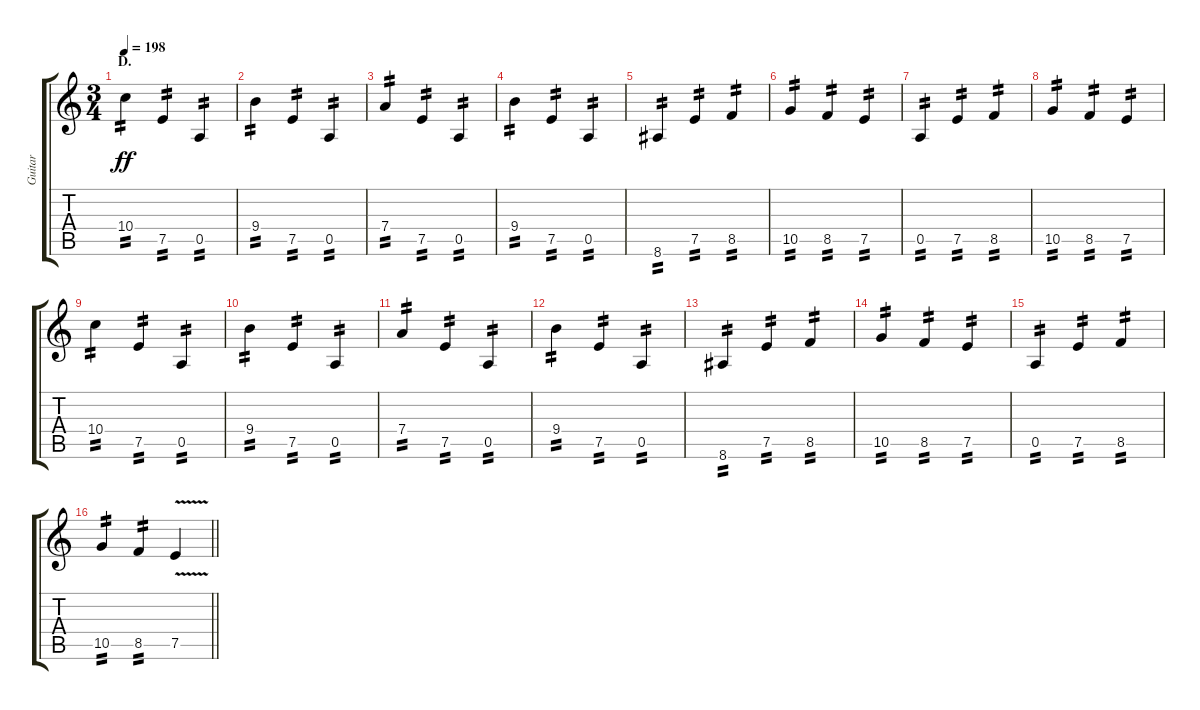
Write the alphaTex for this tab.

\track ("Guitar" "Guitar") {instrument distortionguitar}
\staff {score tabs}
\tuning (E4 B3 G3 D3 A2 D2) {hide}
\ts (3 4)
\section ("" "D.")
\tempo 198
\clef g2
\ks c
10.4.4{tp 2 dy ff} 7.5.4{tp 2} 0.5.4{tp 2} |
9.4.4{tp 2} 7.5.4{tp 2} 0.5.4{tp 2} |
7.4.4{tp 2} 7.5.4{tp 2} 0.5.4{tp 2} |
9.4.4{tp 2} 7.5.4{tp 2} 0.5.4{tp 2} |
8.6.4{tp 2} 7.5.4{tp 2} 8.5.4{tp 2} |
10.5.4{tp 2} 8.5.4{tp 2} 7.5.4{tp 2} |
0.5.4{tp 2} 7.5.4{tp 2} 8.5.4{tp 2} |
10.5.4{tp 2} 8.5.4{tp 2} 7.5.4{tp 2} |
10.4.4{tp 2} 7.5.4{tp 2} 0.5.4{tp 2} |
9.4.4{tp 2} 7.5.4{tp 2} 0.5.4{tp 2} |
7.4.4{tp 2} 7.5.4{tp 2} 0.5.4{tp 2} |
9.4.4{tp 2} 7.5.4{tp 2} 0.5.4{tp 2} |
8.6.4{tp 2} 7.5.4{tp 2} 8.5.4{tp 2} |
10.5.4{tp 2} 8.5.4{tp 2} 7.5.4{tp 2} |
0.5.4{tp 2} 7.5.4{tp 2} 8.5.4{tp 2} |
\barLineRight lightlight
10.5.4{tp 2} 8.5.4{tp 2} 7.5{v}.4
